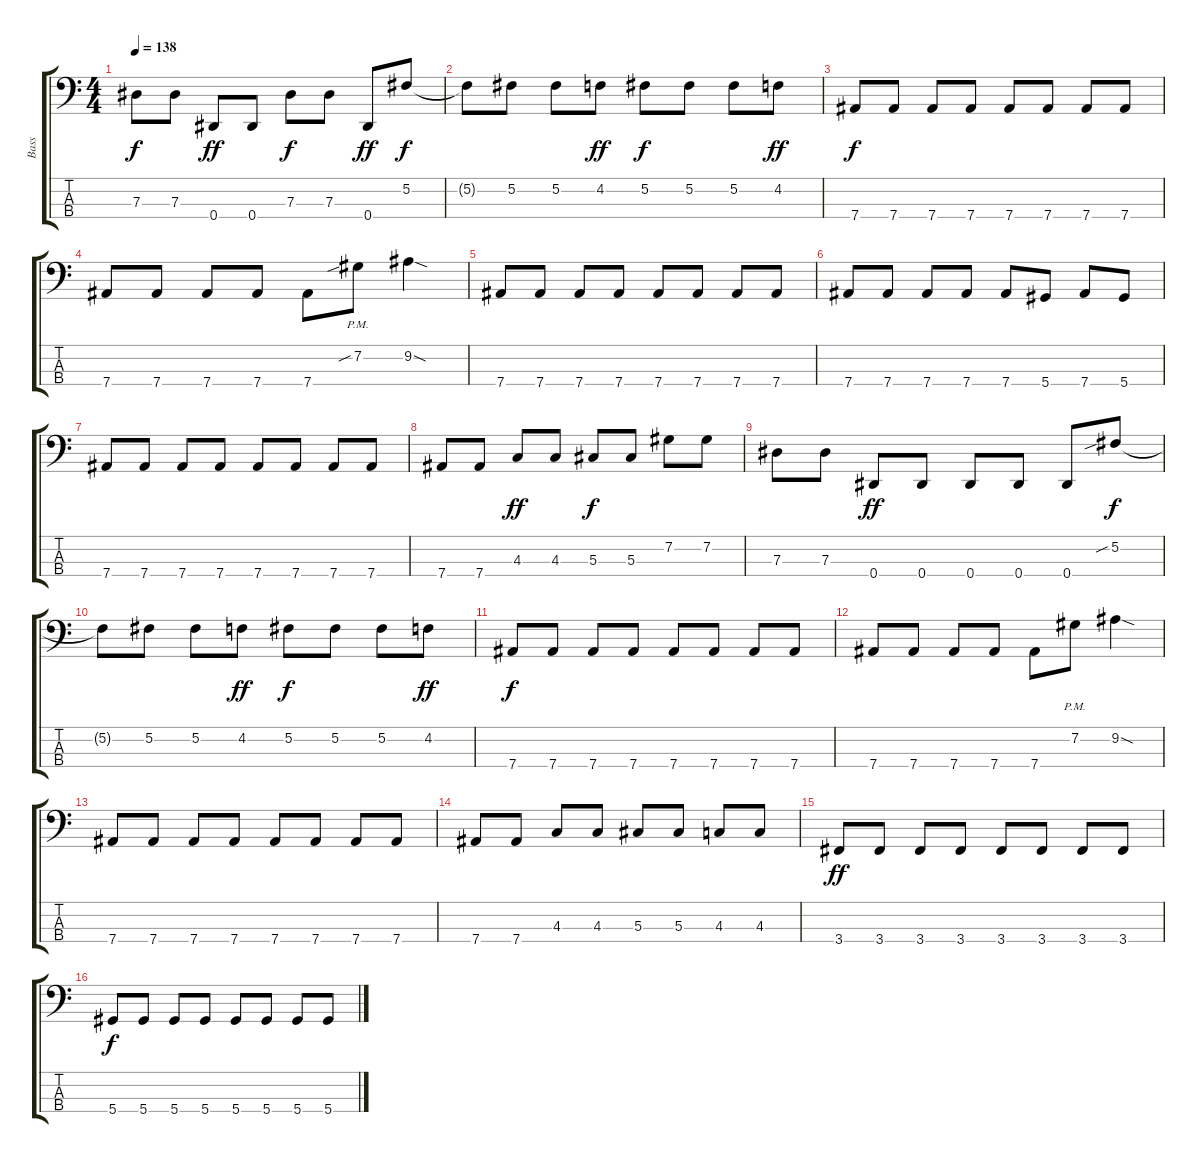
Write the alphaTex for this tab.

\track ("Bass" "Bass") {instrument electricbassfinger}
\staff {score tabs}
\tuning (Gb2 Db2 Ab1 Eb1) {hide}
\ts (4 4)
\tempo 138
\clef f4
\ks c
7.3.8{dy f} 7.3.8 0.4.8{dy ff} 0.4.8 7.3.8{dy f} 7.3.8 0.4.8{dy ff} 5.2.8{dy f} |
5.2{t}.8 5.2.8 5.2.8 4.2.8{dy ff} 5.2.8{dy f} 5.2.8 5.2.8 4.2.8{dy ff} |
7.4.8{dy f} 7.4.8 7.4.8 7.4.8 7.4.8 7.4.8 7.4.8 7.4.8 |
7.4.8 7.4.8 7.4.8 7.4.8 7.4.8 7.2{sib pm}.8 9.2{sod}.4 |
7.4.8 7.4.8 7.4.8 7.4.8 7.4.8 7.4.8 7.4.8 7.4.8 |
7.4.8 7.4.8 7.4.8 7.4.8 7.4.8 5.4.8 7.4.8 5.4.8 |
7.4.8 7.4.8 7.4.8 7.4.8 7.4.8 7.4.8 7.4.8 7.4.8 |
7.4.8 7.4.8 4.3.8{dy ff} 4.3.8 5.3.8{dy f} 5.3.8 7.2.8 7.2.8 |
7.3.8 7.3.8 0.4.8{dy ff} 0.4.8 0.4.8 0.4.8 0.4.8 5.2{sib}.8{dy f} |
5.2{t}.8 5.2.8 5.2.8 4.2.8{dy ff} 5.2.8{dy f} 5.2.8 5.2.8 4.2.8{dy ff} |
7.4.8{dy f} 7.4.8 7.4.8 7.4.8 7.4.8 7.4.8 7.4.8 7.4.8 |
7.4.8 7.4.8 7.4.8 7.4.8 7.4.8 7.2{pm}.8 9.2{sod}.4 |
7.4.8 7.4.8 7.4.8 7.4.8 7.4.8 7.4.8 7.4.8 7.4.8 |
7.4.8 7.4.8 4.3.8 4.3.8 5.3.8 5.3.8 4.3.8 4.3.8 |
3.4.8{dy ff} 3.4.8 3.4.8 3.4.8 3.4.8 3.4.8 3.4.8 3.4.8 |
5.4.8{dy f} 5.4.8 5.4.8 5.4.8 5.4.8 5.4.8 5.4.8 5.4.8
